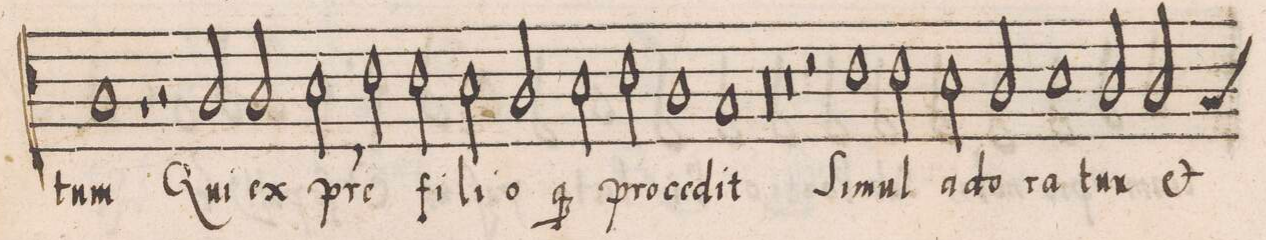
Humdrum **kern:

**kern	**text
*I"TENOR	*
*clefC4	*
*k[]	*
*met(C|)	*
*M2/1	*
1A\	-tum
1r	.
=110-	=110-
2r	.
2A/	Qui
2A/	ex
2B\	p(at)-
=111-	=111-
2c\	-re
2c\	fi-
2B\	-li-
2A/	-o-
=112-	=112-
2B\	-q(ue)
2c\	pro-
1A\	-ce-
=113-	=113-
1G/	-dit
00r	.
=114-	=114-
=115-	=115-
0r	.
=116-	=116-
2r	.
1c\	Si-
=117-	=117-
2c\	-mul
2B\	a-
2A/	-do-
=118-	=118-
1B\	-ra-
2A/	-tur
*custos:G	*
2A/	e(t)
=119-	=119-
*-	*-
